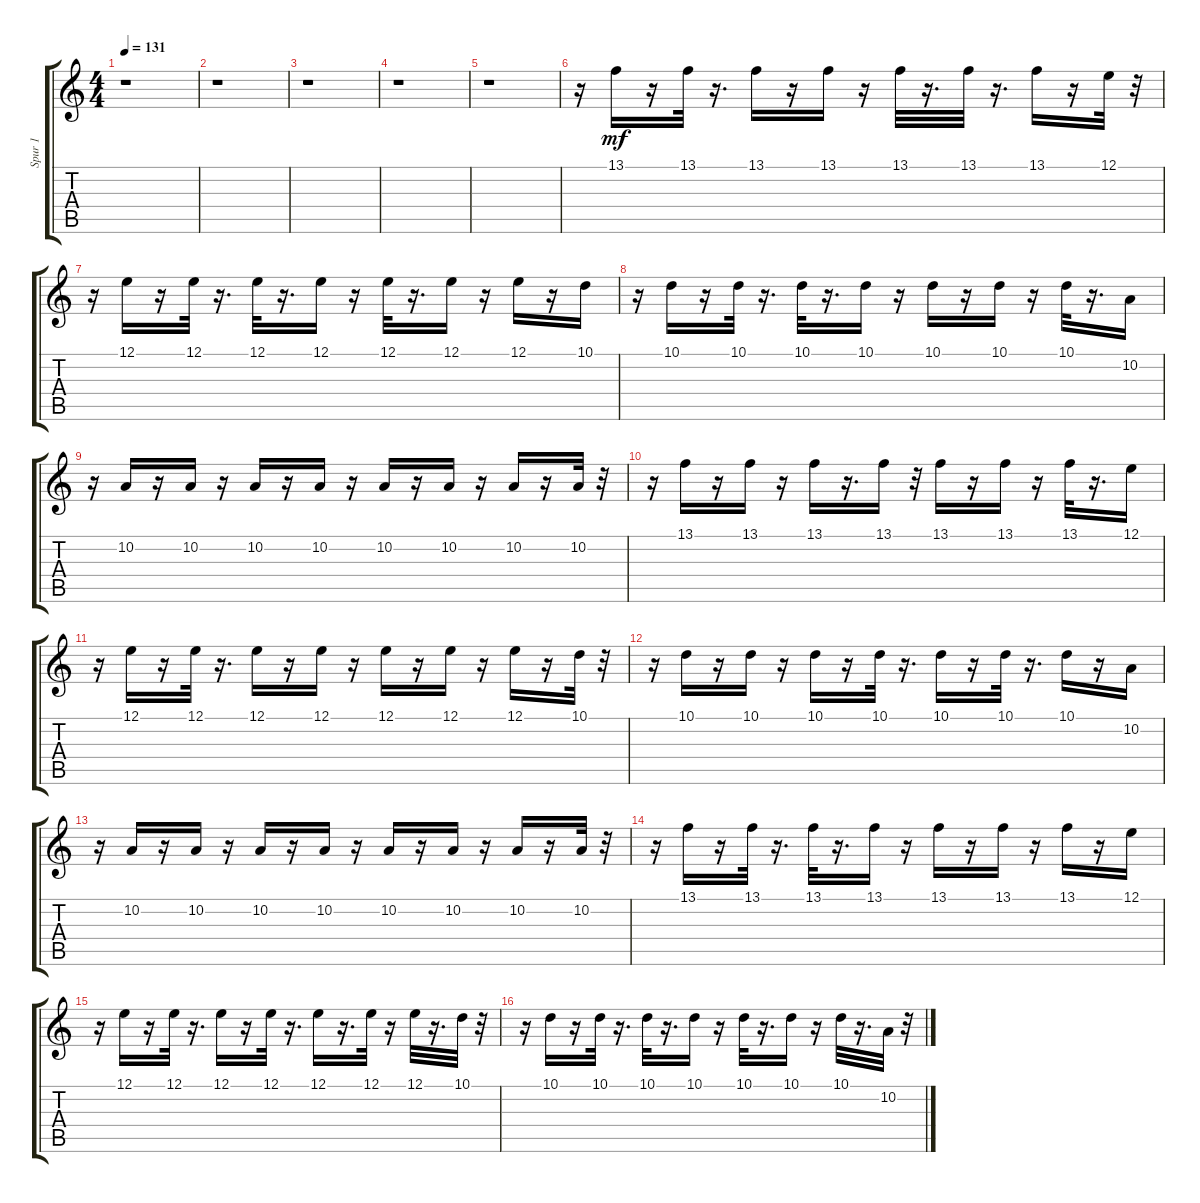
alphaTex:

\track ("Spur 1" "Spur 1") {instrument lead1square}
\staff {score tabs}
\tuning (E4 B3 G3 D3 A2 E2) {hide}
\ts (4 4)
\tempo 131
\clef g2
\ks c
r.1{dy mf} |
r.1 |
r.1 |
r.1 |
r.1 |
r.16 13.1.16 r.16 13.1.32 r.16{d} 13.1.16 r.16 13.1.16 r.16 13.1.32 r.16{d} 13.1.32 r.16{d} 13.1.16 r.16 12.1.32 r.32 |
r.16 12.1.16 r.16 12.1.32 r.16{d} 12.1.32 r.16{d} 12.1.16 r.16 12.1.32 r.16{d} 12.1.16 r.16 12.1.16 r.16 10.1.16 |
r.16 10.1.16 r.16 10.1.32 r.16{d} 10.1.32 r.16{d} 10.1.16 r.16 10.1.16 r.16 10.1.16 r.16 10.1.32 r.16{d} 10.2.16 |
r.16 10.2.16 r.16 10.2.16 r.16 10.2.16 r.16 10.2.16 r.16 10.2.16 r.16 10.2.16 r.16 10.2.16 r.16 10.2.32 r.32 |
r.16 13.1.16 r.16 13.1.16 r.16 13.1.16 r.16{d} 13.1.16 r.32 13.1.16 r.16 13.1.16 r.16 13.1.32 r.16{d} 12.1.16 |
r.16 12.1.16 r.16 12.1.32 r.16{d} 12.1.16 r.16 12.1.16 r.16 12.1.16 r.16 12.1.16 r.16 12.1.16 r.16 10.1.32 r.32 |
r.16 10.1.16 r.16 10.1.16 r.16 10.1.16 r.16 10.1.32 r.16{d} 10.1.16 r.16 10.1.32 r.16{d} 10.1.16 r.16 10.2.16 |
r.16 10.2.16 r.16 10.2.16 r.16 10.2.16 r.16 10.2.16 r.16 10.2.16 r.16 10.2.16 r.16 10.2.16 r.16 10.2.32 r.32 |
r.16 13.1.16 r.16 13.1.32 r.16{d} 13.1.32 r.16{d} 13.1.16 r.16 13.1.16 r.16 13.1.16 r.16 13.1.16 r.16 12.1.16 |
r.16 12.1.16 r.16 12.1.32 r.16{d} 12.1.16 r.16 12.1.32 r.16{d} 12.1.16 r.16{d} 12.1.32 r.16 12.1.32 r.16{d} 10.1.32 r.32 |
r.16 10.1.16 r.16 10.1.32 r.16{d} 10.1.32 r.16{d} 10.1.16 r.16 10.1.32 r.16{d} 10.1.16 r.16 10.1.32 r.16{d} 10.2.32 r.32
